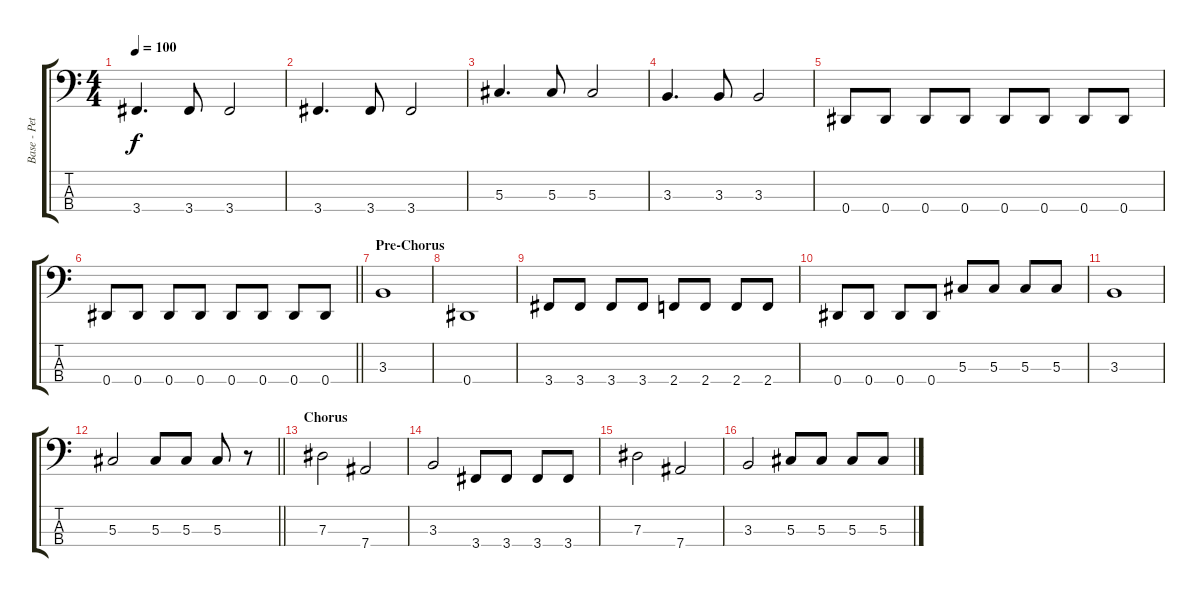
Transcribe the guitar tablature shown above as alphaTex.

\track ("Base - Peter London" "Base - Pet") {instrument electricbasspick}
\staff {score tabs}
\tuning (Gb2 Db2 Ab1 Eb1) {hide}
\ts (4 4)
\tempo 100
\clef f4
\ks c
3.4.4{d dy f} 3.4.8 3.4.2 |
3.4.4{d} 3.4.8 3.4.2 |
5.3.4{d} 5.3.8 5.3.2 |
3.3.4{d} 3.3.8 3.3.2 |
0.4.8 0.4.8 0.4.8 0.4.8 0.4.8 0.4.8 0.4.8 0.4.8 |
\barLineRight lightlight
0.4.8 0.4.8 0.4.8 0.4.8 0.4.8 0.4.8 0.4.8 0.4.8 |
\section ("" "Pre-Chorus")
3.3.1 |
0.4.1 |
3.4.8 3.4.8 3.4.8 3.4.8 2.4.8 2.4.8 2.4.8 2.4.8 |
0.4.8 0.4.8 0.4.8 0.4.8 5.3.8 5.3.8 5.3.8 5.3.8 |
3.3.1 |
\barLineRight lightlight
5.3.2 5.3.8 5.3.8 5.3.8 r.8 |
\section ("" "Chorus")
7.3.2 7.4.2 |
3.3.2 3.4.8 3.4.8 3.4.8 3.4.8 |
7.3.2 7.4.2 |
3.3.2 5.3.8 5.3.8 5.3.8 5.3.8
